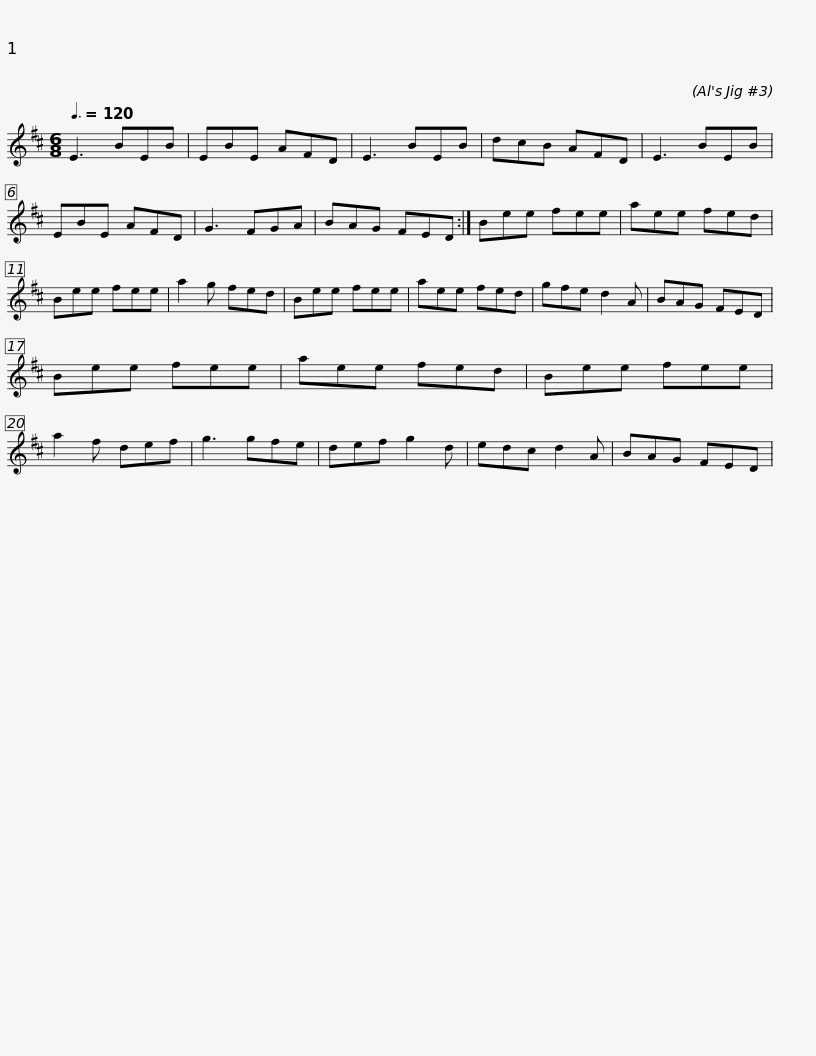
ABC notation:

X:1
L:1/8
Q:3/8=120
M:6/8
I:linebreak $
K:D
V:1 treble
V:1
 E3 BEB | EBE AFD | E3 BEB | dcB AFD | E3 BEB | %5
 EBE AFD | G3 FGA | BAG FED :|$ Bee fee | aee fed | %10
 Bee fee | a2 g fed | Bee fee | aee fed | gfe d2 A |$ %15
 BAG FED | Bee fee | aee fed | Bee fee | a2 f def | %20
 g3 gfe | def g2 d | edc d2 A |$ BAG FED | %24
